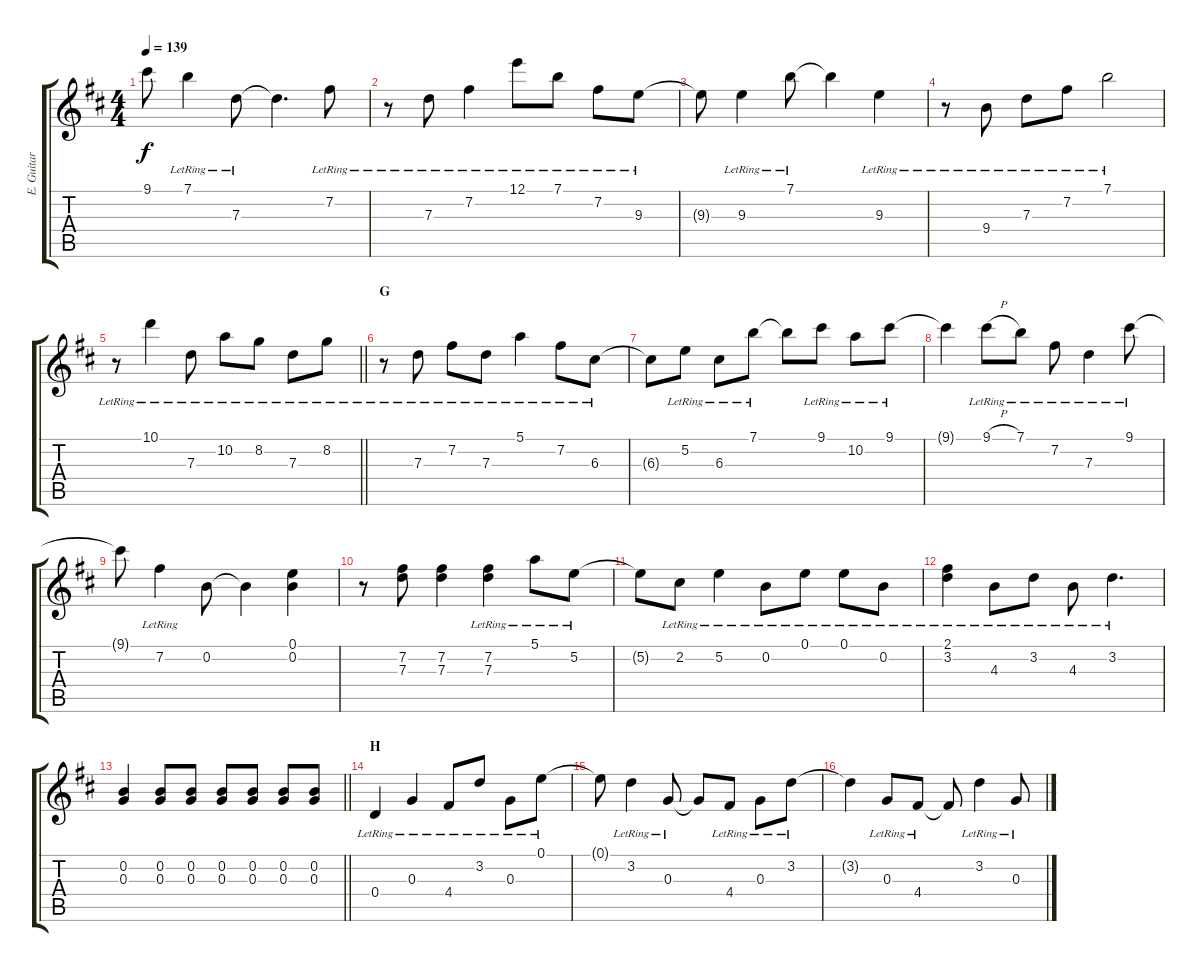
\track ("E. Guitar II" "E. Guitar ") {instrument electricguitarclean}
\staff {score tabs}
\tuning (E4 B3 G3 D3 A2 E2) {hide}
\ts (4 4)
\tempo 139
\clef g2
\ks d
9.1{t}.8{dy f} 7.1{lr}.4 7.3{lr}.8 7.3{t}.4{d} 7.2{lr}.8 |
r.8 7.3{lr}.8 7.2{lr}.4 12.1{lr}.8 7.1{lr}.8 7.2{lr}.8 9.3{lr}.8 |
9.3{t}.8 9.3{lr}.4 7.1{lr}.8 7.1{t}.4 9.3{lr}.4 |
r.8 9.4{lr}.8 7.3{lr}.8 7.2{lr}.8 7.1{lr}.2 |
\barLineRight lightlight
r.8 10.1{lr}.4 7.3{lr}.8 10.2{lr}.8 8.2{lr}.8 7.3{lr}.8 8.2{lr}.8 |
\section ("" "G")
r.8 7.3{lr}.8 7.2{lr}.8 7.3{lr}.8 5.1{lr}.4 7.2{lr}.8 6.3{lr}.8 |
6.3{t}.8 5.2{lr}.8 6.3{lr}.8 7.1{lr}.8 7.1{t}.8 9.1{lr}.8 10.2{lr}.8 9.1{lr}.8 |
9.1{t}.4 9.1{h lr}.8 7.1{lr}.8 7.2{lr}.8 7.3{lr}.4 9.1{lr}.8 |
9.1{t}.8 7.2{lr}.4 0.2.8 0.2{t}.4 (0.1 0.2).4 |
r.8 (7.2 7.3).8 (7.2 7.3).4 (7.2{lr} 7.3{lr}).4 5.1{lr}.8 5.2{lr}.8 |
5.2{t}.8 2.2{lr}.8 5.2{lr}.4 0.2{lr}.8 0.1{lr}.8 0.1{lr}.8 0.2{lr}.8 |
(2.1{lr} 3.2{lr}).4 4.3{lr}.8 3.2{lr}.8 4.3{lr}.8 3.2{lr}.4{d} |
\barLineRight lightlight
(0.2 0.3).4 (0.2 0.3).8 (0.2 0.3).8 (0.2 0.3).8 (0.2 0.3).8 (0.2 0.3).8 (0.2 0.3).8 |
\section ("" "H")
0.4{lr}.4 0.3{lr}.4 4.4{lr}.8 3.2{lr}.8 0.3{lr}.8 0.1{lr}.8 |
0.1{t}.8 3.2{lr}.4 0.3{lr}.8 0.3{t}.8 4.4{lr}.8 0.3{lr}.8 3.2{lr}.8 |
3.2{t}.4 0.3{lr}.8 4.4{lr}.8 4.4{t}.8 3.2{lr}.4 0.3{lr}.8
